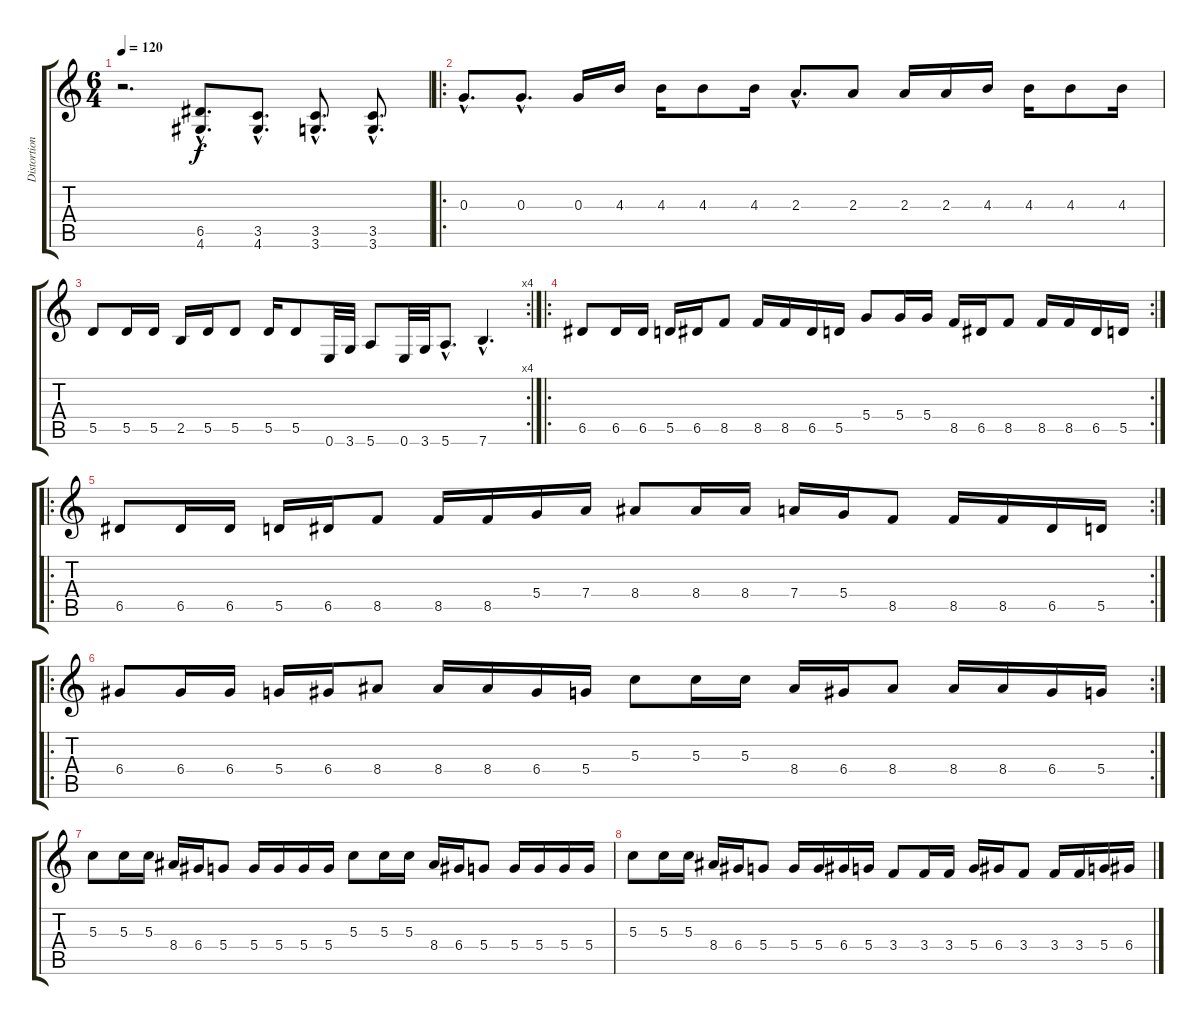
\track ("Distortion Gtr1" "Distortion") {instrument distortionguitar}
\staff {score tabs}
\tuning (E4 B3 G3 D3 A2 E2) {hide}
\ts (6 4)
\tempo 120
\clef g2
\ks c
r.2{d dy f instrument distortionguitar} (6.5{hac} 4.6{hac}).8{d} (3.5{hac} 4.6{hac}).8{d} (3.5{hac} 3.6{hac}).8{d} (3.5{hac} 3.6{hac}).8{d} |
\ro
0.3{hac}.8{d} 0.3{hac}.8{d} 0.3.16 4.3.16 4.3.16 4.3.8 4.3.16 2.3{hac}.8{d} 2.3.8 2.3.16 2.3.16 4.3.16 4.3.16 4.3.8 4.3.16 |
\rc 4
5.5.8 5.5.16 5.5.16 2.5.16 5.5.16 5.5.8 5.5.16 5.5.8 0.6.32 3.6.32 5.6.8 0.6.32 3.6.32 5.6{hac}.8{d} 7.6{hac}.4{d} |
\ro
\rc 2
6.5.8 6.5.16 6.5.16 5.5.16 6.5.16 8.5.8 8.5.16 8.5.16 6.5.16 5.5.16 5.4.8 5.4.16 5.4.16 8.5.16 6.5.16 8.5.8 8.5.16 8.5.16 6.5.16 5.5.16 |
\ro
\rc 2
6.5.8 6.5.16 6.5.16 5.5.16 6.5.16 8.5.8 8.5.16 8.5.16 5.4.16 7.4.16 8.4.8 8.4.16 8.4.16 7.4.16 5.4.16 8.5.8 8.5.16 8.5.16 6.5.16 5.5.16 |
\ro
\rc 2
6.4.8 6.4.16 6.4.16 5.4.16 6.4.16 8.4.8 8.4.16 8.4.16 6.4.16 5.4.16 5.3.8 5.3.16 5.3.16 8.4.16 6.4.16 8.4.8 8.4.16 8.4.16 6.4.16 5.4.16 |
5.3.8 5.3.16 5.3.16 8.4.16 6.4.16 5.4.8 5.4.16 5.4.16 5.4.16 5.4.16 5.3.8 5.3.16 5.3.16 8.4.16 6.4.16 5.4.8 5.4.16 5.4.16 5.4.16 5.4.16 |
5.3.8 5.3.16 5.3.16 8.4.16 6.4.16 5.4.8 5.4.16 5.4.16 6.4.16 5.4.16 3.4.8 3.4.16 3.4.16 5.4.16 6.4.16 3.4.8 3.4.16 3.4.16 5.4.16 6.4.16
